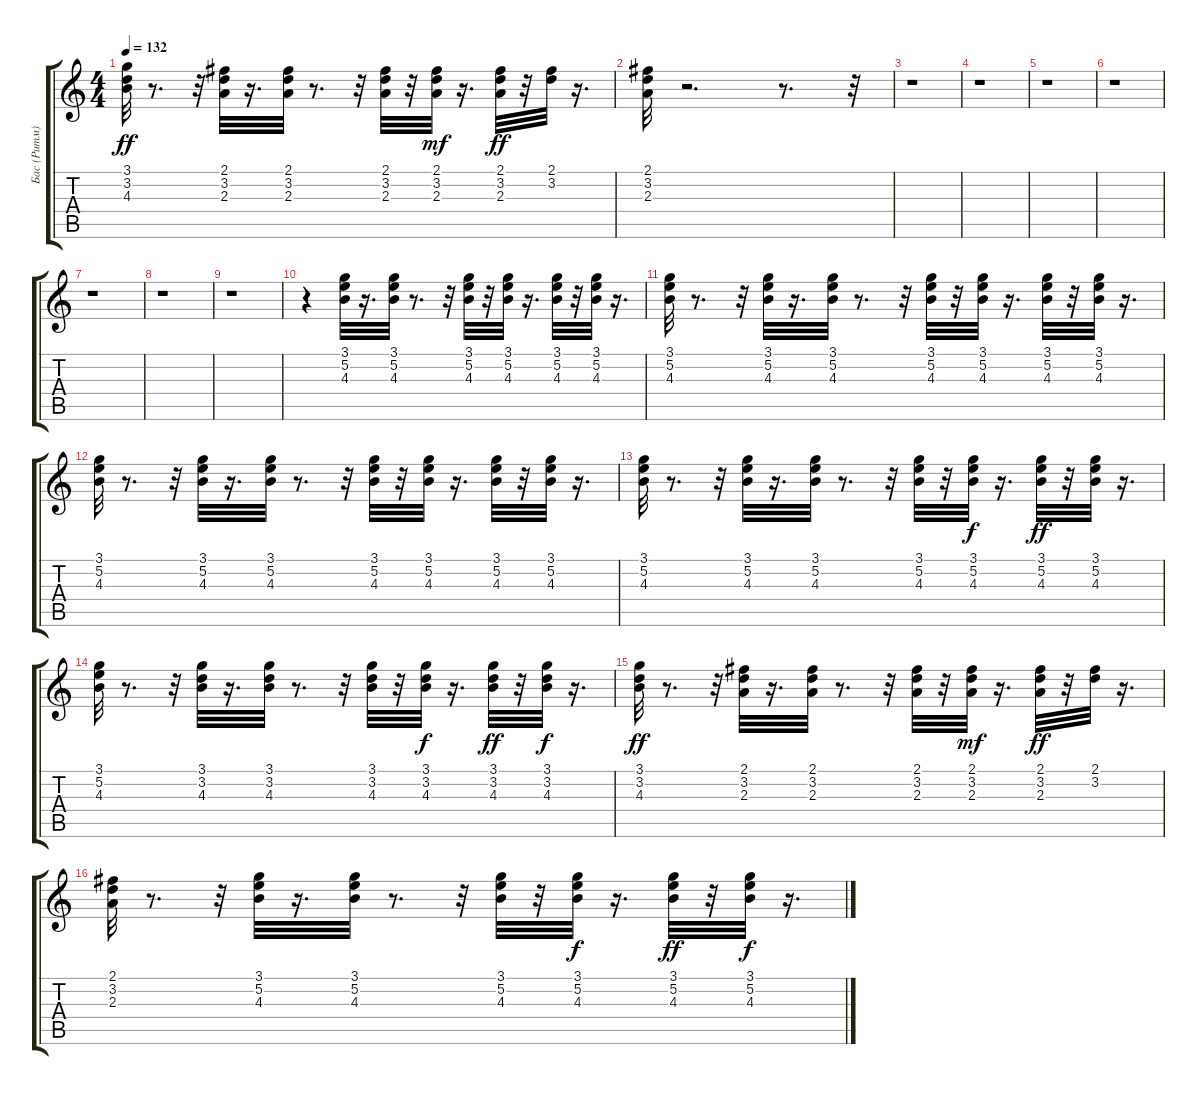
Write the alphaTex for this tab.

\track ("Бас (Ритм)" "Бас (Ритм)") {instrument synthbass1}
\staff {score tabs}
\tuning (E4 B3 G3 D3 A2 E2) {hide}
\ts (4 4)
\tempo 132
\clef g2
\ks c
(3.1 3.2 4.3).32{dy ff} r.8{d} r.32 (2.1 3.2 2.3).32 r.16{d} (2.1 3.2 2.3).32 r.8{d} r.32 (2.1 3.2 2.3).32 r.32 (2.1 3.2 2.3).32{dy mf} r.16{d} (2.1 3.2 2.3).32{dy ff} r.32 (2.1 3.2).32 r.16{d} |
(2.1 3.2 2.3).32 r.2{d} r.8{d} r.32 |
r.1 |
r.1 |
r.1 |
r.1 |
r.1 |
r.1 |
r.1 |
r.4 (3.1 5.2 4.3).32 r.16{d} (3.1 5.2 4.3).32 r.8{d} r.32 (3.1 5.2 4.3).32 r.32 (3.1 5.2 4.3).32 r.16{d} (3.1 5.2 4.3).32 r.32 (3.1 5.2 4.3).32 r.16{d} |
(3.1 5.2 4.3).32 r.8{d} r.32 (3.1 5.2 4.3).32 r.16{d} (3.1 5.2 4.3).32 r.8{d} r.32 (3.1 5.2 4.3).32 r.32 (3.1 5.2 4.3).32 r.16{d} (3.1 5.2 4.3).32 r.32 (3.1 5.2 4.3).32 r.16{d} |
(3.1 5.2 4.3).32 r.8{d} r.32 (3.1 5.2 4.3).32 r.16{d} (3.1 5.2 4.3).32 r.8{d} r.32 (3.1 5.2 4.3).32 r.32 (3.1 5.2 4.3).32 r.16{d} (3.1 5.2 4.3).32 r.32 (3.1 5.2 4.3).32 r.16{d} |
(3.1 5.2 4.3).32 r.8{d} r.32 (3.1 5.2 4.3).32 r.16{d} (3.1 5.2 4.3).32 r.8{d} r.32 (3.1 5.2 4.3).32 r.32 (3.1 5.2 4.3).32{dy f} r.16{d} (3.1 5.2 4.3).32{dy ff} r.32 (3.1 5.2 4.3).32 r.16{d} |
(3.1 5.2 4.3).32 r.8{d} r.32 (3.1 3.2 4.3).32 r.16{d} (3.1 3.2 4.3).32 r.8{d} r.32 (3.1 3.2 4.3).32 r.32 (3.1 3.2 4.3).32{dy f} r.16{d} (3.1 3.2 4.3).32{dy ff} r.32 (3.1 3.2 4.3).32{dy f} r.16{d} |
(3.1 3.2 4.3).32{dy ff} r.8{d} r.32 (2.1 3.2 2.3).32 r.16{d} (2.1 3.2 2.3).32 r.8{d} r.32 (2.1 3.2 2.3).32 r.32 (2.1 3.2 2.3).32{dy mf} r.16{d} (2.1 3.2 2.3).32{dy ff} r.32 (2.1 3.2).32 r.16{d} |
(2.1 3.2 2.3).32 r.8{d} r.32 (3.1 5.2 4.3).32 r.16{d} (3.1 5.2 4.3).32 r.8{d} r.32 (3.1 5.2 4.3).32 r.32 (3.1 5.2 4.3).32{dy f} r.16{d} (3.1 5.2 4.3).32{dy ff} r.32 (3.1 5.2 4.3).32{dy f} r.16{d}
